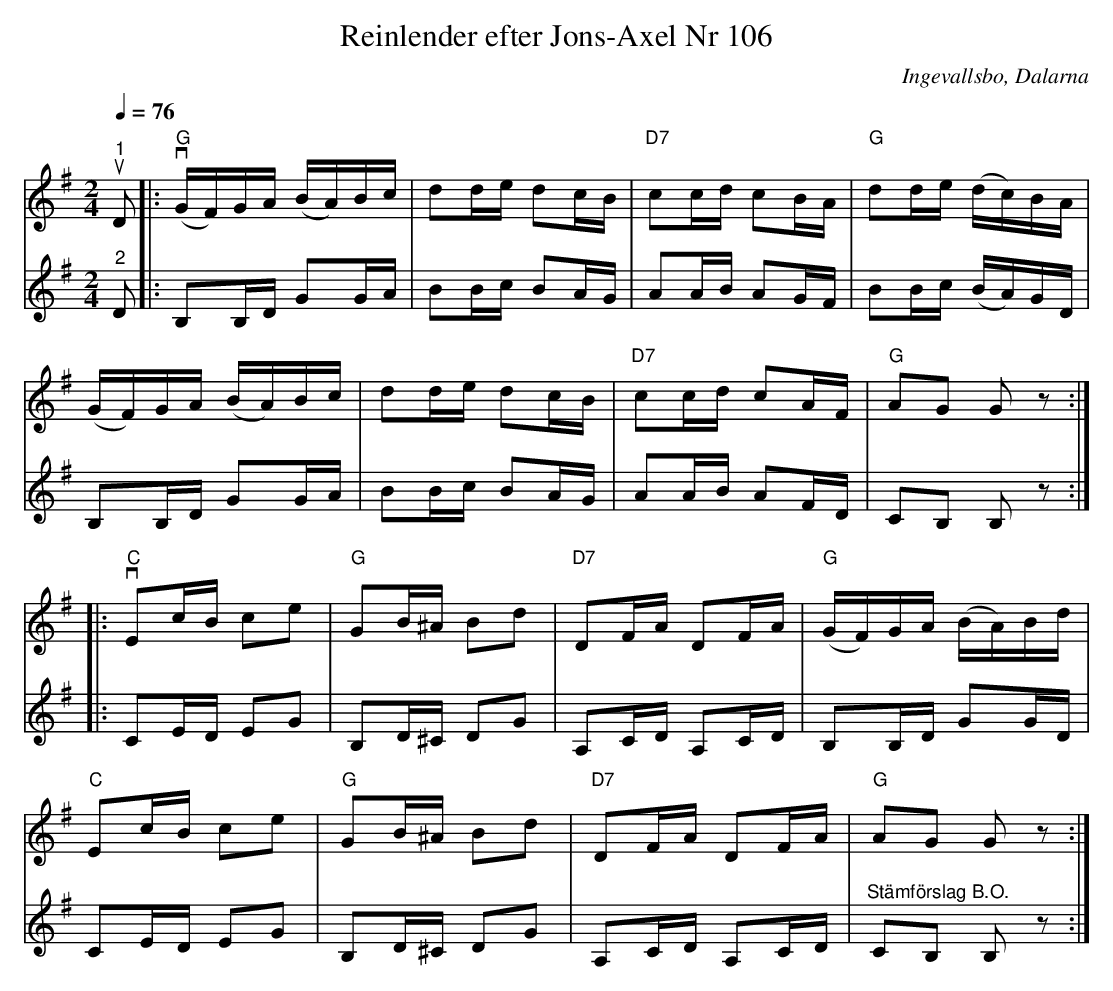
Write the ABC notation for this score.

X:1
T:Reinlender efter Jons-Axel Nr 106
O:Ingevallsbo, Dalarna
L:1/16
Q:1/4=76
M:2/4
K:G
V:1
"^1"u D2 |:"G"v (GF)GA (BA)Bc | d2de d2cB |"D7" c2cd c2BA |"G" d2de (dc)BA |
(GF)GA (BA)Bc | d2de d2cB | "D7" c2cd c2AF | "G" A2G2 G2 z2 ::
"C"v E2cB c2e2 |"G" G2B^A B2d2 | "D7" D2FA D2FA |"G" (GF)GA (BA)Bd |
"C" E2cB c2e2 |"G" G2B^A B2d2 |"D7" D2FA D2FA | "G" A2G2 G2 z2 :|
V:2
"^2" D2 |: B,2B,D G2GA | B2Bc B2AG | A2AB A2GF | B2Bc (BA)GD |
B,2B,D G2GA | B2Bc B2AG | A2AB A2FD | C2B,2 B,2 z2 ::
C2ED E2G2 | B,2D^C D2G2 | A,2CD A,2CD | B,2B,D G2GD |
C2ED E2G2 | B,2D^C D2G2 | A,2CD A,2CD | "^Stämförslag B.O."C2B,2 B,2 z2 :|
